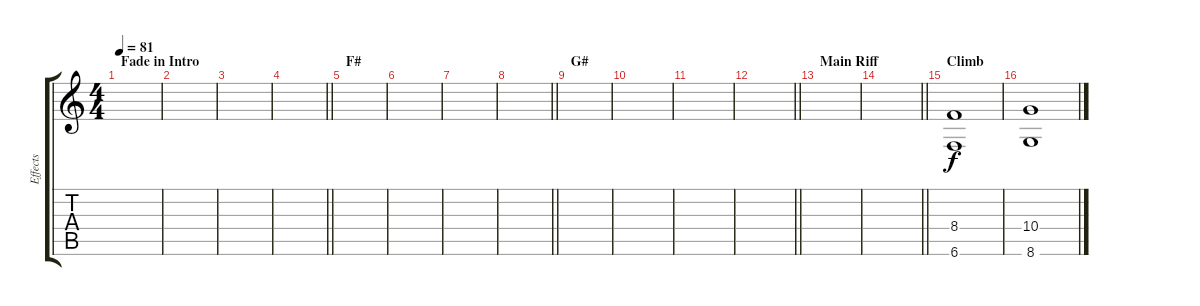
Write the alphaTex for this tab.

\track ("Effects" "Effects") {instrument distortionguitar}
\staff {score tabs}
\tuning (B3 Gb3 D3 A2 E2 B1) {hide}
\ts (4 4)
\section ("" "Fade in Intro")
\tempo 81
\clef g2
\ks c
|
|
|
\barLineRight lightlight
|
\section ("" "F#")
|
|
|
\barLineRight lightlight
|
\section ("" "G#")
|
|
|
\barLineRight lightlight
|
\section ("" "Main Riff")
|
\barLineRight lightlight
|
\section ("" "Climb")
(8.4 6.6).1 |
(10.4 8.6).1
